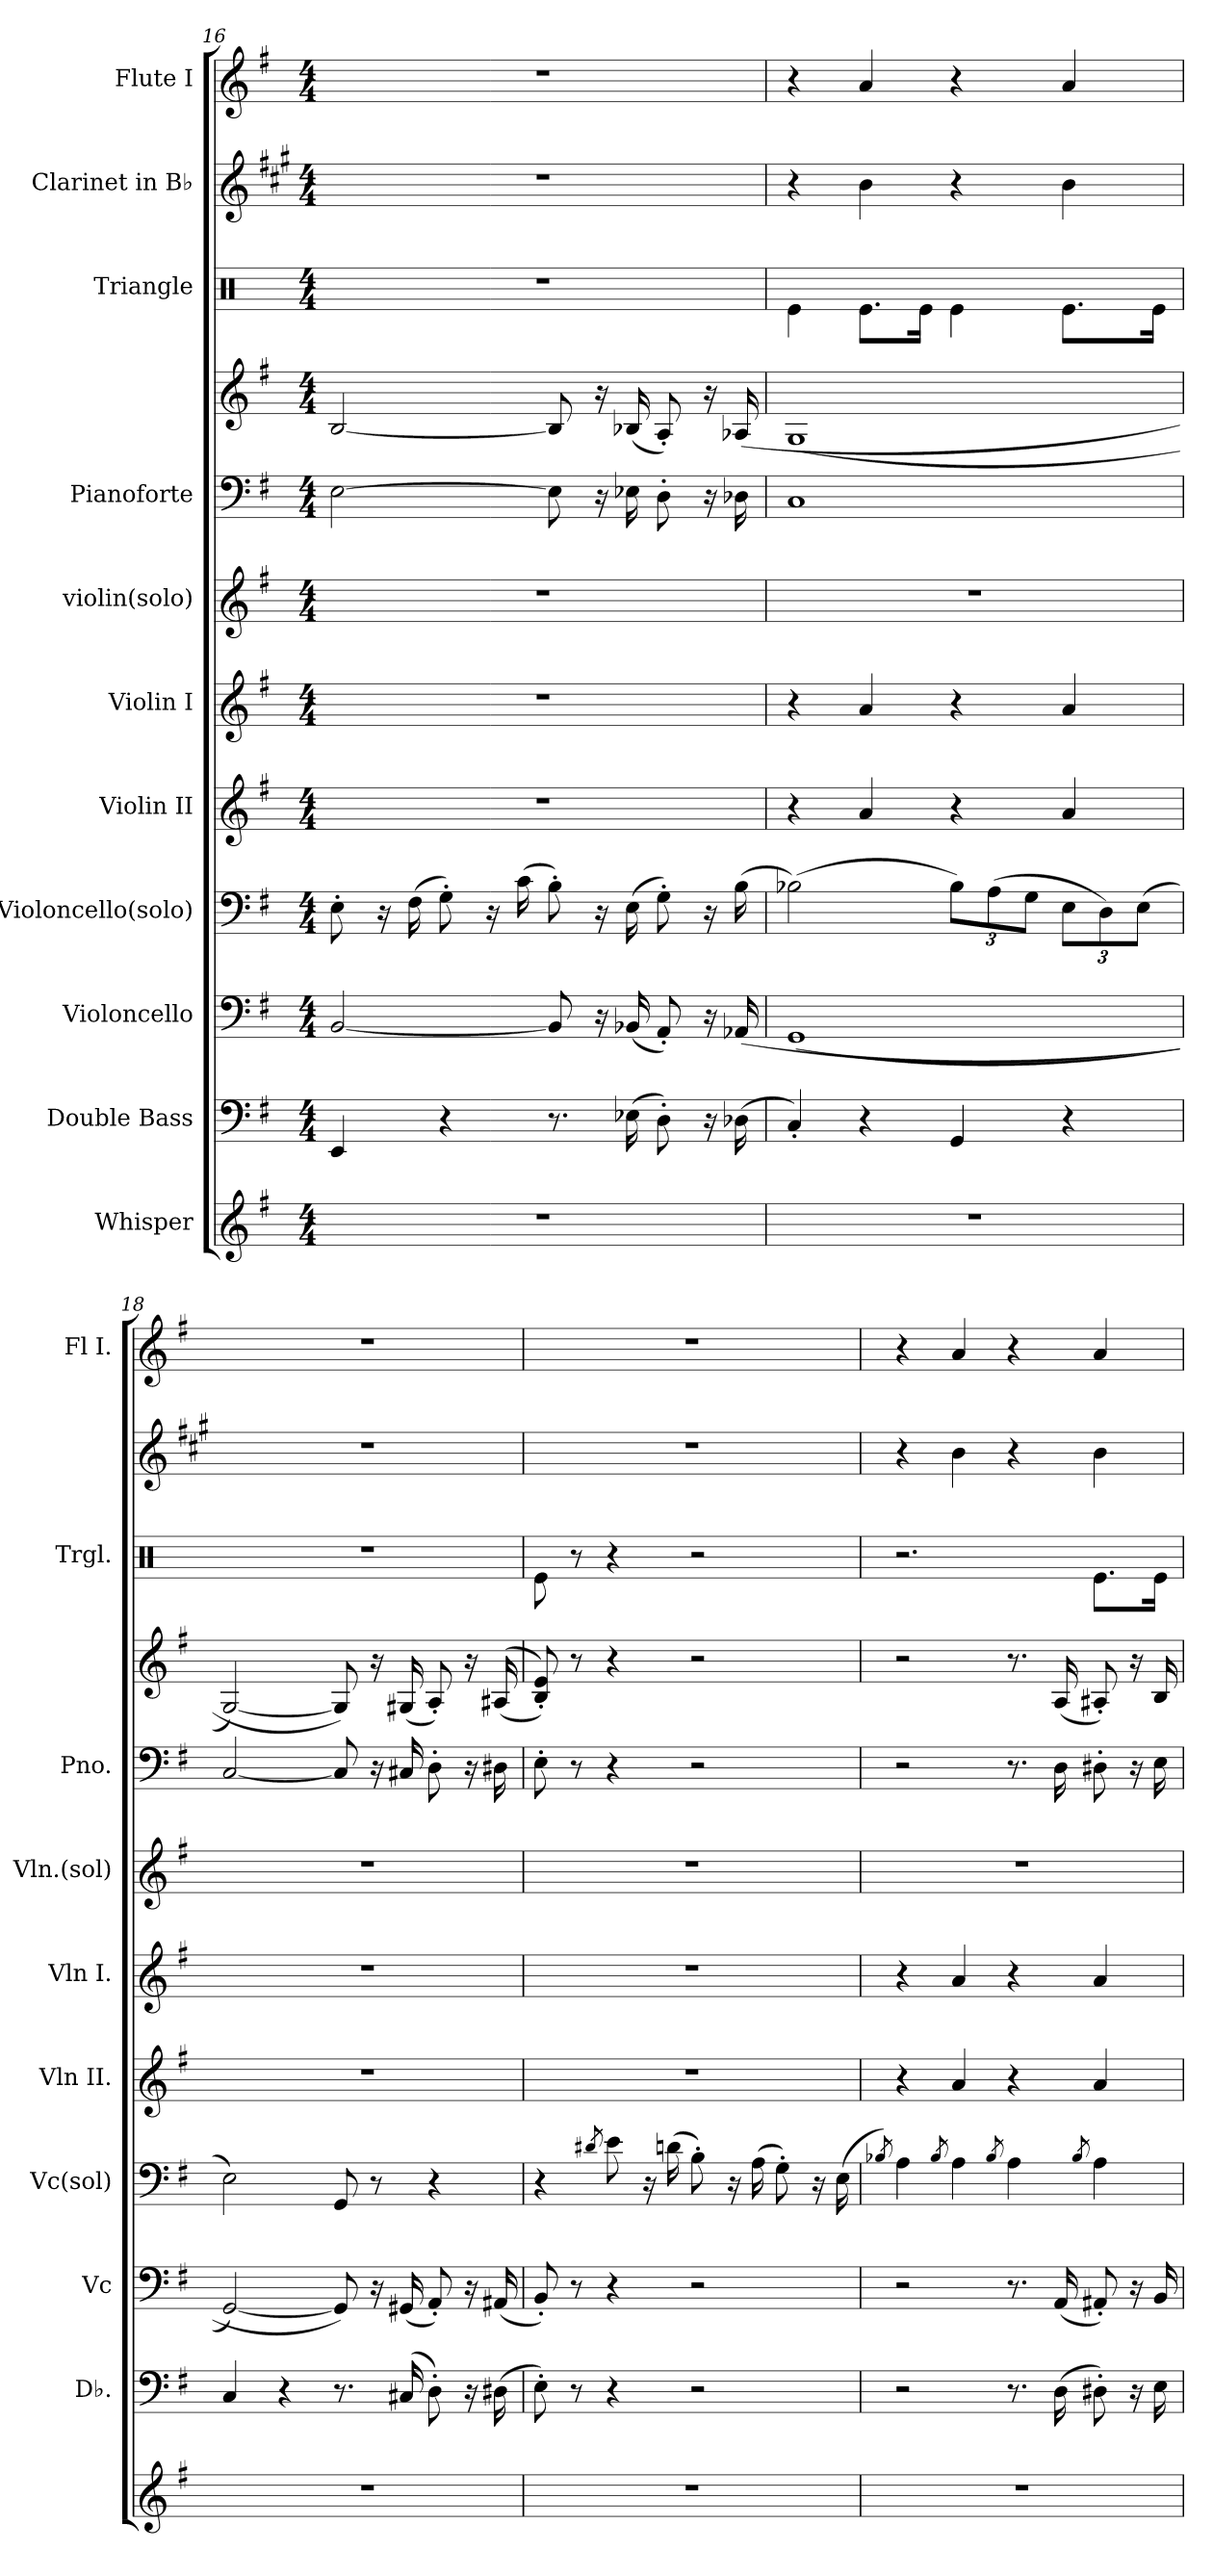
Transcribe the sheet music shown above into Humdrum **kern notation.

**kern	**kern	**kern	**kern	**kern	**kern	**kern	**kern	**kern	**kern	**kern	**kern
*part11	*part10	*part9	*part8	*part7	*part6	*part5	*part4	*part4	*part3	*part2	*part1
*staff12	*staff11	*staff10	*staff9	*staff8	*staff7	*staff6	*staff5	*staff4	*staff3	*staff2	*staff1
*I"Whisper	*I"Double Bass	*I"Violoncello	*I"Violoncello(solo)	*I"Violin II	*I"Violin I	*I"violin(solo)	*I"Pianoforte	*	*I"Triangle	*I"Clarinet in B♭	*I"Flute I
*	*I'Db.	*I'Vc	*I'Vc(sol)	*I'Vln II.	*I'Vln I.	*I'Vln.(sol)	*I'Pno.	*	*I'Trgl.	*	*I'Fl I.
!!LO:PB:g=z
*clefG2	*clefF4	*clefF4	*clefF4	*clefG2	*clefG2	*clefG2	*clefF4	*clefG2	*clefX	*clefG2	*clefG2
*	*ITrd7c12	*	*	*	*	*	*	*	*	*ITrd1c2	*
*k[f#]	*k[f#]	*k[f#]	*k[f#]	*k[f#]	*k[f#]	*k[f#]	*k[f#]	*k[f#]	*k[]	*k[f#]	*k[f#]
*M4/4	*M4/4	*M4/4	*M4/4	*M4/4	*M4/4	*M4/4	*M4/4	*M4/4	*M4/4	*M4/4	*M4/4
=16	=16	=16	=16	=16	=16	=16	=16	=16	=16	=16	=16
1r	4EEE/	[2BB/	8E'\	1r	1r	1r	[2E\	[2B/	1r	1r	1r
.	.	.	16r	.	.	.	.	.	.	.	.
.	.	.	(16F#\	.	.	.	.	.	.	.	.
.	4r	.	8G'\)	.	.	.	.	.	.	.	.
.	.	.	16r	.	.	.	.	.	.	.	.
.	.	.	(16c\	.	.	.	.	.	.	.	.
.	8.r	8BB/]	8B'\)	.	.	.	8E\]	8B/]	.	.	.
.	.	16r	16r	.	.	.	16r	16r	.	.	.
.	(16EE-X\	(16BB-X/	(16E\	.	.	.	16E-X\	(16B-X/	.	.	.
.	8DD'\)	8AA'/)	8G'\)	.	.	.	8D'\	8A'/)	.	.	.
.	16r	16r	16r	.	.	.	16r	16r	.	.	.
.	(16DD-X\	(16AA-X/	(16B\	.	.	.	16D-X\	(16A-X/	.	.	.
=17	=17	=17	=17	=17	=17	=17	=17	=17	=17	=17	=17
1r	4CC'/)	(1GG	(2B-X\)	4r	4r	1r	1C	(1G	4Re\	4r	4r
.	4r	.	.	4a/	4a/	.	.	.	8.Re\L	4a\	4a/
.	.	.	.	.	.	.	.	.	16Re\Jk	.	.
*	*	*	*Xbrackettup	*	*	*	*	*	*	*	*
.	4GGG/	.	12B-\L)	4r	4r	.	.	.	4Re\	4r	4r
.	.	.	(12A\	.	.	.	.	.	.	.	.
.	.	.	12G\J	.	.	.	.	.	.	.	.
.	4r	.	12E\L	4a/	4a/	.	.	.	8.Re\L	4a\	4a/
.	.	.	12D\)	.	.	.	.	.	.	.	.
.	.	.	(12E\J	.	.	.	.	.	.	.	.
.	.	.	.	.	.	.	.	.	16Re\Jk	.	.
=18	=18	=18	=18	=18	=18	=18	=18	=18	=18	=18	=18
1r	4CC/	[2GG/)	2E\)	1r	1r	1r	[2C/	[2G/)	1r	1r	1r
.	4r	.	.	.	.	.	.	.	.	.	.
.	8.r	8GG/])	8GG/	.	.	.	8C/]	8G/])	.	.	.
.	.	16r	8r	.	.	.	16r	16r	.	.	.
.	(16CC#X/	(16GG#X/	.	.	.	.	16C#X/	(16G#X/	.	.	.
.	8DD'\)	8AA'/)	4r	.	.	.	8D'\	8A'/)	.	.	.
.	16r	16r	.	.	.	.	16r	16r	.	.	.
.	(16DD#X\	(16AA#X/	.	.	.	.	16D#X\	((16A#X/	.	.	.
!!LO:PB:g=z
=19	=19	=19	=19	=19	=19	=19	=19	=19	=19	=19	=19
1r	8EE'\)	8BB'/)	4r	1r	1r	1r	8E'\	8B/' 8e/'))	8Re\	1r	1r
.	8r	8r	.	.	.	.	8r	8r	8r	.	.
.	.	.	8qd#X/	.	.	.	.	.	.	.	.
.	4r	4r	8e\	.	.	.	4r	4r	4r	.	.
.	.	.	16r	.	.	.	.	.	.	.	.
.	.	.	(16dn\	.	.	.	.	.	.	.	.
.	2r	2r	8B'\)	.	.	.	2r	2r	2r	.	.
.	.	.	16r	.	.	.	.	.	.	.	.
.	.	.	(16A\	.	.	.	.	.	.	.	.
.	.	.	8G'\)	.	.	.	.	.	.	.	.
.	.	.	16r	.	.	.	.	.	.	.	.
.	.	.	(16E\	.	.	.	.	.	.	.	.
=20	=20	=20	=20	=20	=20	=20	=20	=20	=20	=20	=20
.	.	.	8qB-X/)	.	.	.	.	.	.	.	.
1r	2r	2r	4A\	4r	4r	1r	2r	2r	2.r	4r	4r
.	.	.	8qB-/	.	.	.	.	.	.	.	.
.	.	.	4A\	4a/	4a/	.	.	.	.	4a\	4a/
.	.	.	8qB-/	.	.	.	.	.	.	.	.
.	8.r	8.r	4A\	4r	4r	.	8.r	8.r	.	4r	4r
.	(16DD\	(16AA/	.	.	.	.	16D\	(16A/	.	.	.
.	.	.	8qB-/	.	.	.	.	.	.	.	.
.	8DD#X'\)	8AA#X'/)	4A\	4a/	4a/	.	8D#X'\	8A#X'/)	8.Re\L	4a\	4a/
.	16r	16r	.	.	.	.	16r	16r	.	.	.
.	16EE\	16BB/	.	.	.	.	16E\	16B/	16Re\Jk	.	.
=	=	=	=	=	=	=	=	=	=	=	=
*-	*-	*-	*-	*-	*-	*-	*-	*-	*-	*-	*-
